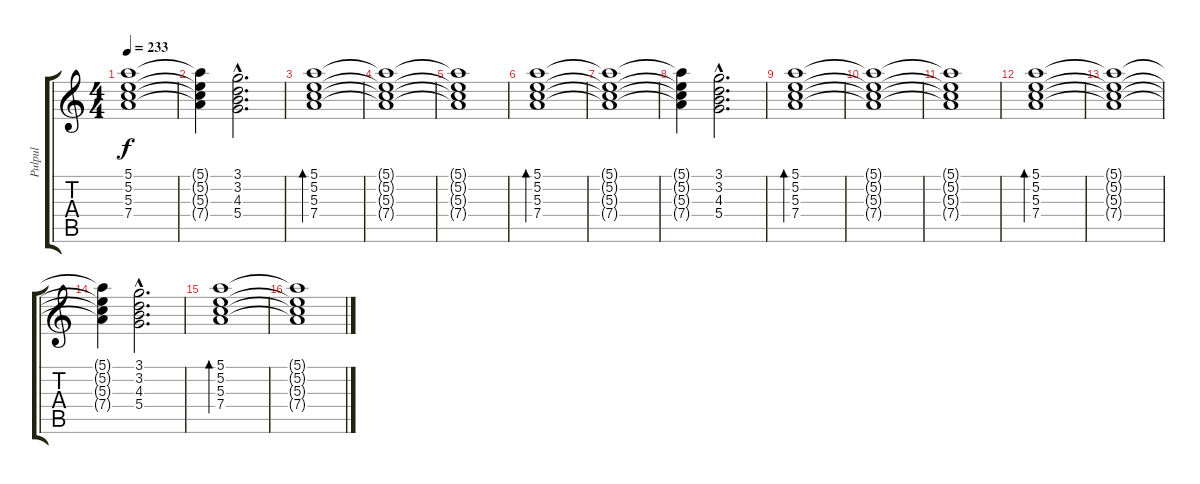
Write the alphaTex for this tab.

\track ("Pulpul" "Pulpul") {instrument electricguitarclean}
\staff {score tabs}
\tuning (E4 B3 G3 D3 A2 E2) {hide}
\ts (4 4)
\tempo 233
\clef g2
\ks c
(5.1{t} 5.2{t} 5.3{t} 7.4{t}).1{dy f} |
(5.1{t} 5.2{t} 5.3{t} 7.4{t}).4 (3.1{hac} 3.2{hac} 4.3{hac} 5.4{hac}).2{d} |
(5.1 5.2 5.3 7.4).1{bd 480} |
(5.1{t} 5.2{t} 5.3{t} 7.4{t}).1 |
(5.1{t} 5.2{t} 5.3{t} 7.4{t}).1 |
(5.1 5.2 5.3 7.4).1{bd 480} |
(5.1{t} 5.2{t} 5.3{t} 7.4{t}).1 |
(5.1{t} 5.2{t} 5.3{t} 7.4{t}).4 (3.1{hac} 3.2{hac} 4.3{hac} 5.4{hac}).2{d} |
(5.1 5.2 5.3 7.4).1{bd 480} |
(5.1{t} 5.2{t} 5.3{t} 7.4{t}).1 |
(5.1{t} 5.2{t} 5.3{t} 7.4{t}).1 |
(5.1 5.2 5.3 7.4).1{bd 480} |
(5.1{t} 5.2{t} 5.3{t} 7.4{t}).1 |
(5.1{t} 5.2{t} 5.3{t} 7.4{t}).4 (3.1{hac} 3.2{hac} 4.3{hac} 5.4{hac}).2{d} |
(5.1 5.2 5.3 7.4).1{bd 480} |
(5.1{t} 5.2{t} 5.3{t} 7.4{t}).1
